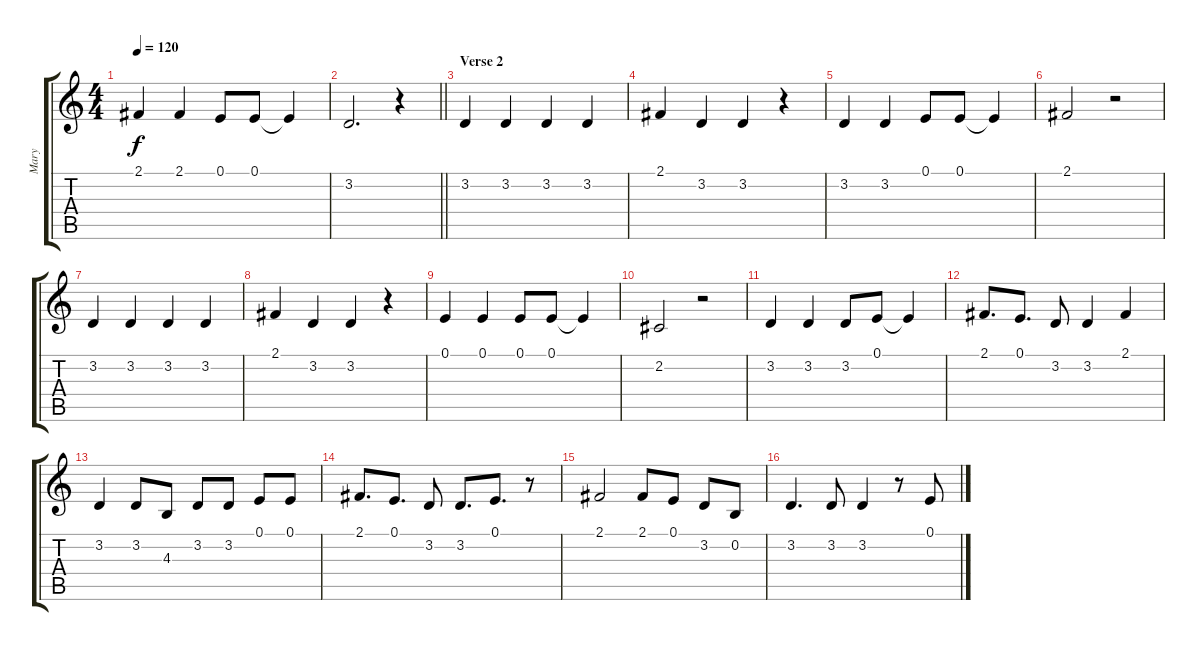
\track ("Mary" "Mary") {instrument flute}
\staff {score tabs}
\tuning (E4 B3 G3 D3 A2 E2) {hide}
\ts (4 4)
\tempo 120
\clef g2
\ks c
2.1.4{dy f} 2.1.4 0.1.8 0.1.8 0.1{t}.4 |
\barLineRight lightlight
3.2.2{d} r.4 |
\section ("" "Verse 2")
3.2.4 3.2.4 3.2.4 3.2.4 |
2.1.4 3.2.4 3.2.4 r.4 |
3.2.4 3.2.4 0.1.8 0.1.8 0.1{t}.4 |
2.1.2 r.2 |
3.2.4 3.2.4 3.2.4 3.2.4 |
2.1.4 3.2.4 3.2.4 r.4 |
0.1.4 0.1.4 0.1.8 0.1.8 0.1{t}.4 |
2.2.2 r.2 |
3.2.4 3.2.4 3.2.8 0.1.8 0.1{t}.4 |
2.1.8{d} 0.1.8{d} 3.2.8 3.2.4 2.1.4 |
3.2.4 3.2.8 4.3.8 3.2.8 3.2.8 0.1.8 0.1.8 |
2.1.8{d} 0.1.8{d} 3.2.8 3.2.8{d} 0.1.8{d} r.8 |
2.1.2 2.1.8 0.1.8 3.2.8 0.2.8 |
3.2.4{d} 3.2.8 3.2.4 r.8 0.1.8
